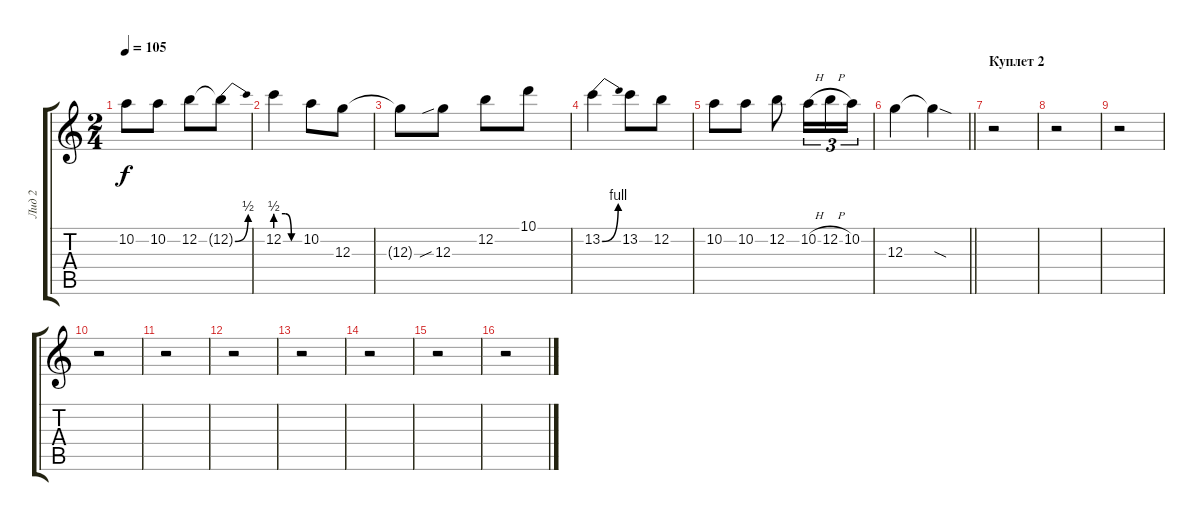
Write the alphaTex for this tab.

\track ("Лид 2" "Лид 2") {instrument overdrivenguitar}
\staff {score tabs}
\tuning (E4 B3 G3 D3 A2 E2) {hide}
\ts (2 4)
\tempo 105
\clef g2
\ks c
10.2.8{dy f} 10.2.8 12.2.8 12.2{be (bend 0 0 60 2) t}.8 |
12.2{be (custom 0 2 25 2 40 0 60 0)}.4 10.2.8 12.3.8 |
12.3{t}.8 12.3{sib}.8 12.2.8 10.1.8 |
13.2{be (bend 0 0 60 4)}.4 13.2.8 12.2.8 |
10.2.8 10.2.8 12.2.8 10.2{h}.16{tu (3 2)} 12.2{h}.16{tu (3 2)} 10.2.16{tu (3 2)} |
\barLineRight lightlight
12.3.4 12.3{sod t}.4 |
\section ("" "Куплет 2")
r.2 |
r.2 |
r.2 |
r.2 |
r.2 |
r.2 |
r.2 |
r.2 |
r.2 |
r.2
